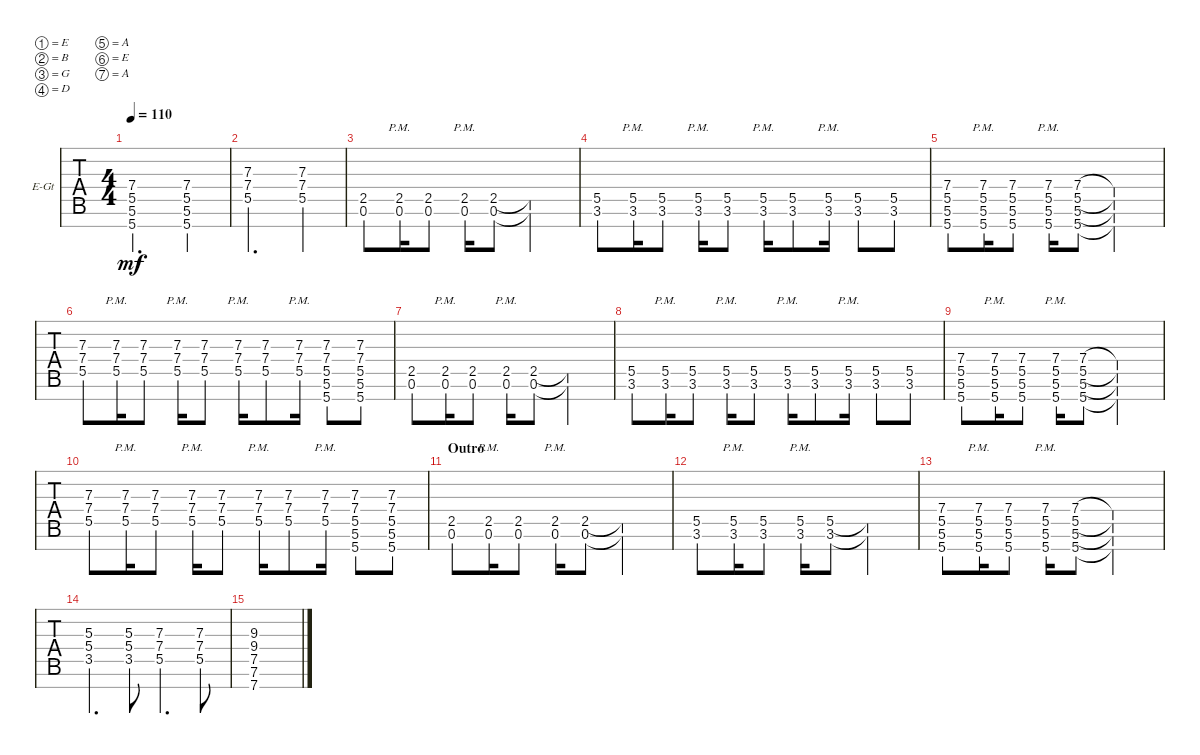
\defaultSystemsLayout 4
\bracketExtendMode groupsimilarinstruments
\firstSystemTrackNameOrientation horizontal
\otherSystemsTrackNameOrientation horizontal
\track ("David" "E-Gt") {instrument distortionguitar}
\staff {tabs}
\tuning (E4 B3 G3 D3 A2 E2 A1)
\ts (4 4)
\tempo 110
\clef g2
\ks c
(5.5 7.4 5.6 5.7).2{d dy mf} (7.4 5.5 5.6 5.7).4 |
(5.5 7.4 7.3).2{d} (7.4 5.5 7.3).4 |
(0.6 2.5).8 (0.6{pm} 2.5{pm}).16 (0.6 2.5).8 (0.6{pm} 2.5{pm}).16 (0.6 2.5).8 (0.6{t} 2.5{t}).2 |
(3.6 5.5).8 (3.6{pm} 5.5{pm}).16 (3.6 5.5).8 (3.6{pm} 5.5{pm}).16 (3.6 5.5).8 (3.6{pm} 5.5{pm}).16 (3.6 5.5).8 (3.6{pm} 5.5{pm}).16 (3.6 5.5).8 (3.6 5.5).8 |
(5.6 5.5 5.7 7.4).8 (7.4{pm} 5.5{pm} 5.6{pm} 5.7{pm}).16 (5.5 7.4 5.6 5.7).8 (5.5{pm} 7.4{pm} 5.6{pm} 5.7{pm}).16 (7.4 5.5 5.6 5.7).8 (7.4{t} 5.5{t} 5.6{t} 5.7{t}).2 |
(7.4 7.3 5.5).8 (7.4{pm} 7.3{pm} 5.5{pm}).16 (7.3 7.4 5.5).8 (7.3{pm} 7.4{pm} 5.5{pm}).16 (7.3 7.4 5.5).8 (7.4{pm} 7.3{pm} 5.5{pm}).16 (7.3 7.4 5.5).8 (7.4{pm} 7.3{pm} 5.5{pm}).16 (7.3 7.4 5.5 5.7 5.6).8 (7.3 7.4 5.5 5.7 5.6).8 |
(0.6 2.5).8 (0.6{pm} 2.5{pm}).16 (0.6 2.5).8 (0.6{pm} 2.5{pm}).16 (0.6 2.5).8 (0.6{t} 2.5{t}).2 |
(3.6 5.5).8 (3.6{pm} 5.5{pm}).16 (3.6 5.5).8 (3.6{pm} 5.5{pm}).16 (3.6 5.5).8 (3.6{pm} 5.5{pm}).16 (3.6 5.5).8 (3.6{pm} 5.5{pm}).16 (3.6 5.5).8 (3.6 5.5).8 |
(5.6 5.5 5.7 7.4).8 (7.4{pm} 5.5{pm} 5.6{pm} 5.7{pm}).16 (5.5 7.4 5.6 5.7).8 (5.5{pm} 7.4{pm} 5.6{pm} 5.7{pm}).16 (7.4 5.5 5.6 5.7).8 (7.4{t} 5.5{t} 5.6{t} 5.7{t}).2 |
(7.4 7.3 5.5).8 (7.4{pm} 7.3{pm} 5.5{pm}).16 (7.3 7.4 5.5).8 (7.3{pm} 7.4{pm} 5.5{pm}).16 (7.3 7.4 5.5).8 (7.4{pm} 7.3{pm} 5.5{pm}).16 (7.3 7.4 5.5).8 (7.4{pm} 7.3{pm} 5.5{pm}).16 (7.3 7.4 5.5 5.7 5.6).8 (7.3 7.4 5.5 5.7 5.6).8 |
\section ("" "Outro")
(0.6 2.5).8 (0.6{pm} 2.5{pm}).16 (0.6 2.5).8 (0.6{pm} 2.5{pm}).16 (0.6 2.5).8 (0.6{t} 2.5{t}).2 |
(3.6 5.5).8 (3.6{pm} 5.5{pm}).16 (3.6 5.5).8 (3.6{pm} 5.5{pm}).16 (3.6 5.5).8 (3.6{t} 5.5{t}).2 |
(5.6 5.5 5.7 7.4).8 (7.4{pm} 5.5{pm} 5.6{pm} 5.7{pm}).16 (5.5 7.4 5.6 5.7).8 (5.5{pm} 7.4{pm} 5.6{pm} 5.7{pm}).16 (7.4 5.5 5.6 5.7).8 (7.4{t} 5.5{t} 5.6{t} 5.7{t}).2 |
(3.5 5.4 5.3).4{d} (3.5 5.4 5.3).8 (5.5 7.4 7.3).4{d} (5.5 7.4 7.3).8 |
(7.5 9.4 9.3 7.6 7.7).1
